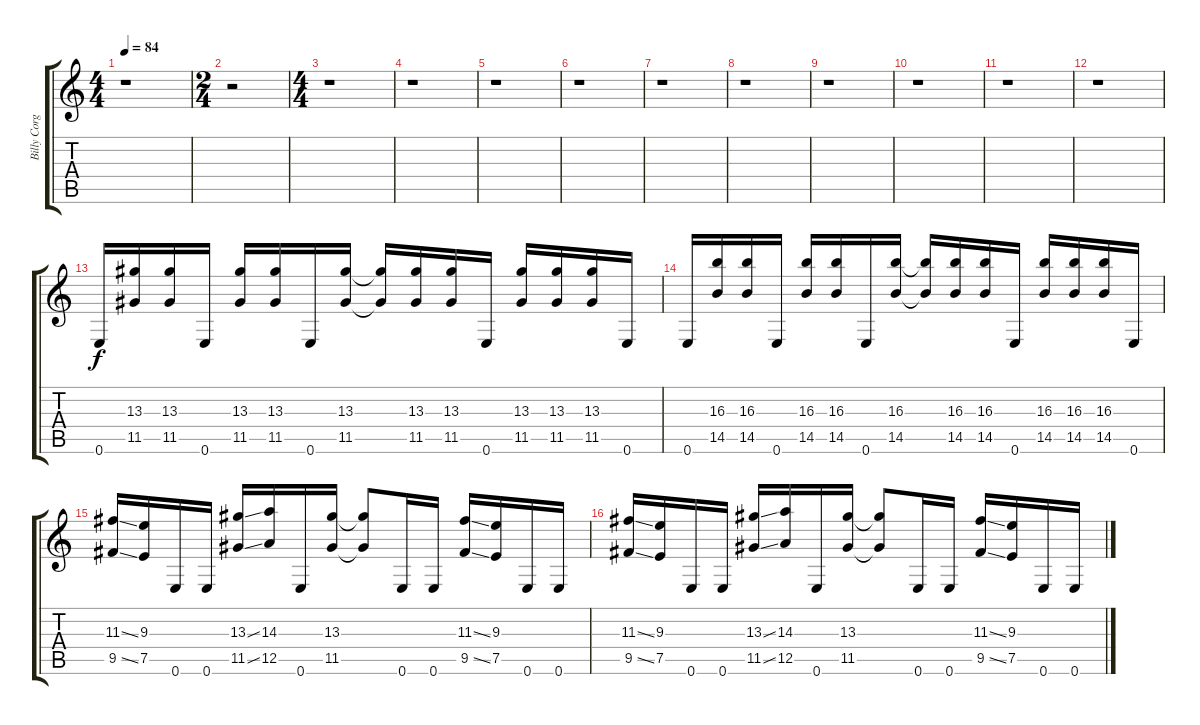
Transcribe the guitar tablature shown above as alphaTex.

\track ("Billy Corgan (Distortion Guitar)" "Billy Corg") {instrument distortionguitar}
\staff {score tabs}
\tuning (E4 B3 G3 D3 A2 E2) {hide}
\ts (4 4)
\tempo 84
\clef g2
\ks c
r.1{dy f instrument distortionguitar} |
\ts (2 4)
r.2 |
\ts (4 4)
r.1 |
r.1 |
r.1 |
r.1 |
r.1 |
r.1 |
r.1 |
r.1 |
r.1 |
r.1 |
0.6.16 (13.3 11.5).16 (13.3 11.5).16 0.6.16 (13.3 11.5).16 (13.3 11.5).16 0.6.16 (13.3 11.5).16 (13.3{t} 11.5{t}).16 (13.3 11.5).16 (13.3 11.5).16 0.6.16 (13.3 11.5).16 (13.3 11.5).16 (13.3 11.5).16 0.6.16 |
0.6.16 (16.3 14.5).16 (16.3 14.5).16 0.6.16 (16.3 14.5).16 (16.3 14.5).16 0.6.16 (16.3 14.5).16 (16.3{t} 14.5{t}).16 (16.3 14.5).16 (16.3 14.5).16 0.6.16 (16.3 14.5).16 (16.3 14.5).16 (16.3 14.5).16 0.6.16 |
(11.3{ss} 9.5{ss}).16 (9.3 7.5).16 0.6.16 0.6.16 (13.3{ss} 11.5{ss}).16 (14.3 12.5).16 0.6.16 (13.3 11.5).16 (13.3{t} 11.5{t}).8 0.6.16 0.6.16 (11.3{ss} 9.5{ss}).16 (9.3 7.5).16 0.6.16 0.6.16 |
(11.3{ss} 9.5{ss}).16 (9.3 7.5).16 0.6.16 0.6.16 (13.3{ss} 11.5{ss}).16 (14.3 12.5).16 0.6.16 (13.3 11.5).16 (13.3{t} 11.5{t}).8 0.6.16 0.6.16 (11.3{ss} 9.5{ss}).16 (9.3 7.5).16 0.6.16 0.6.16
